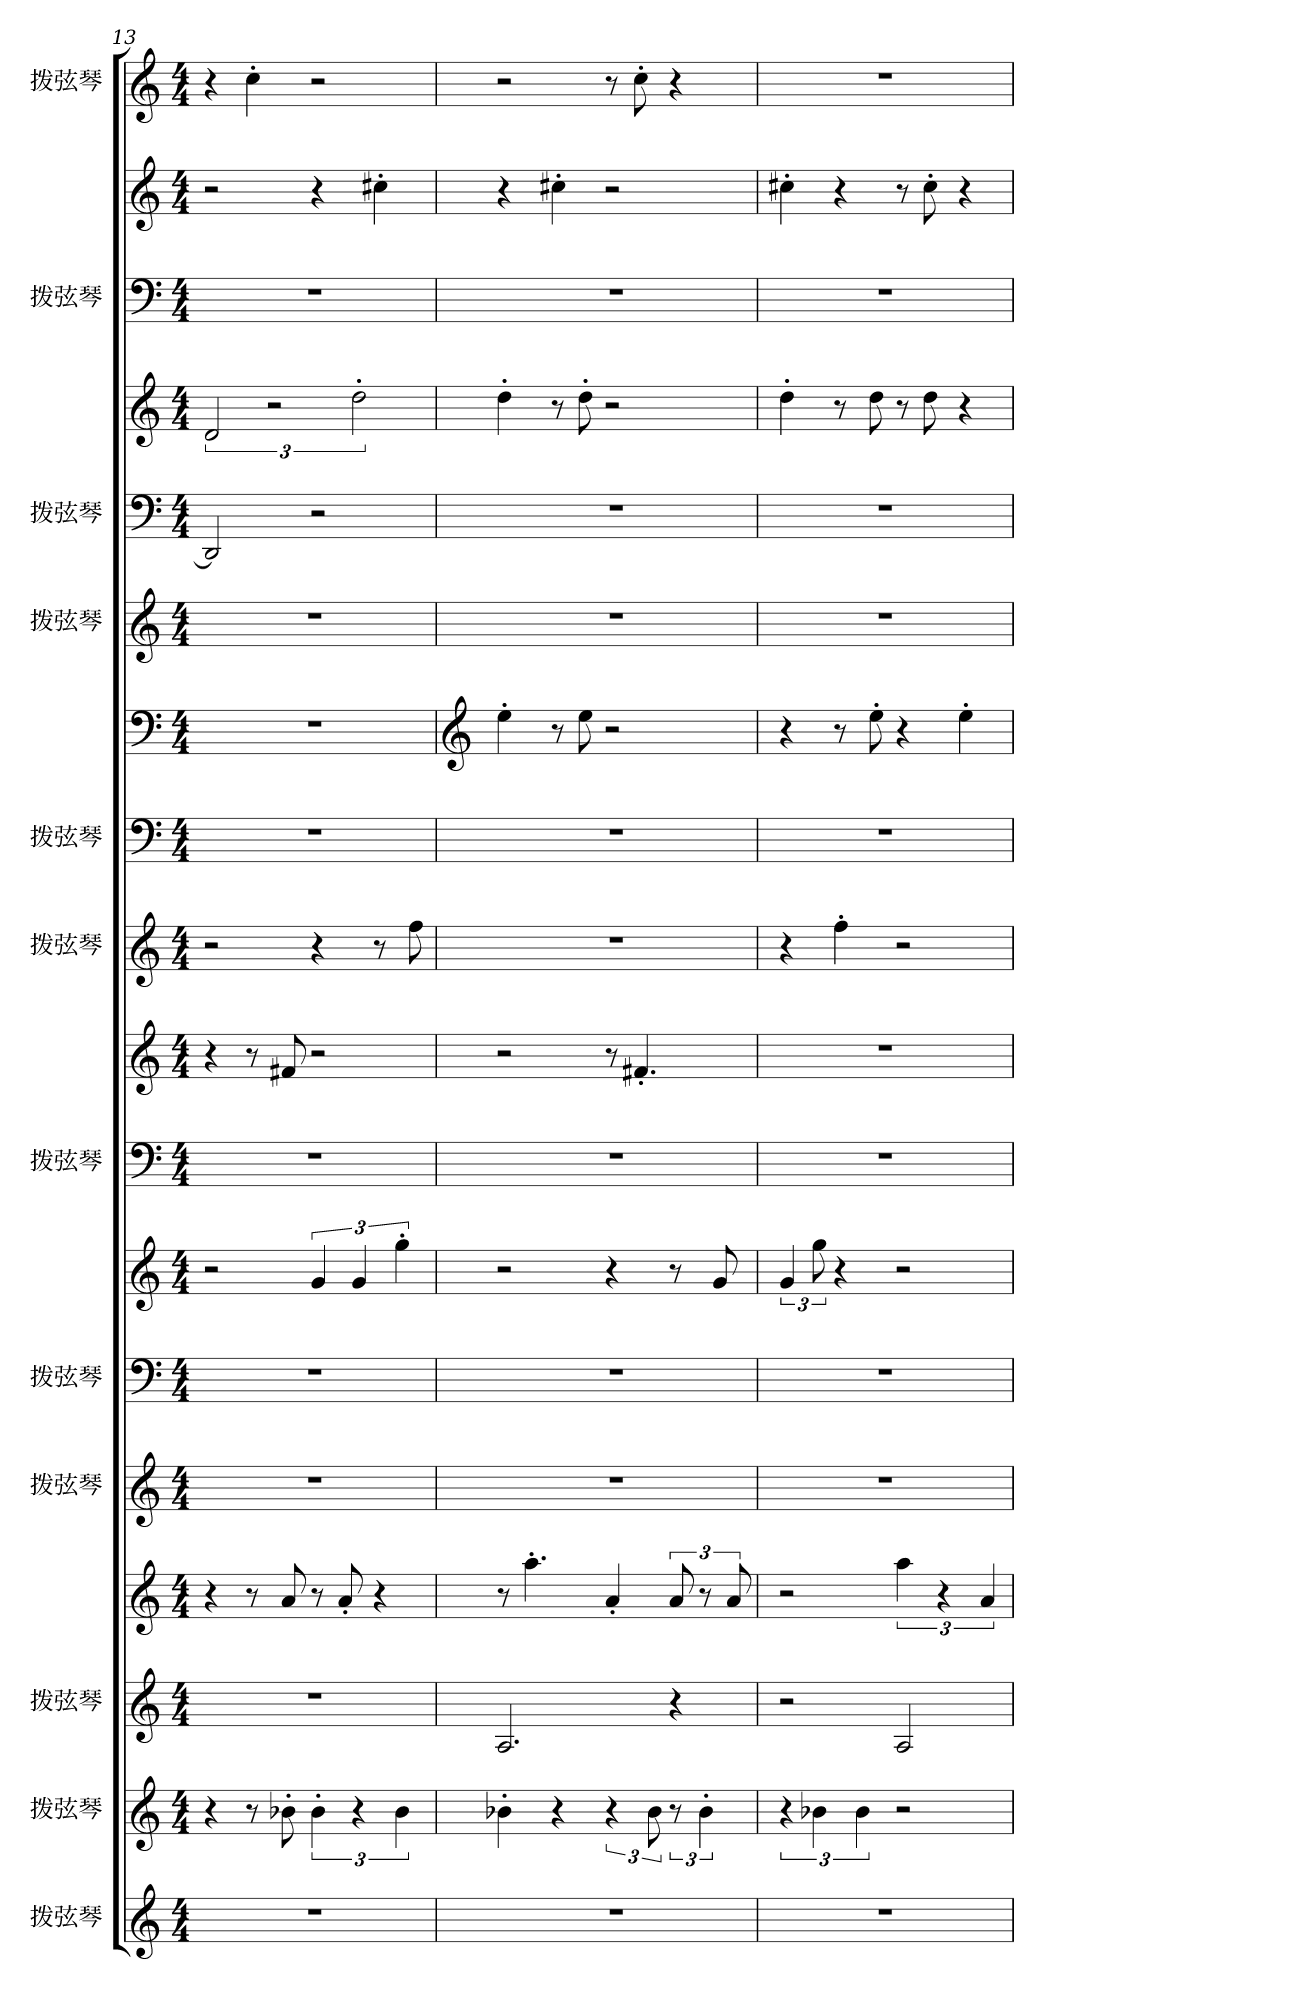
**kern	**kern	**kern	**kern	**kern	**kern	**kern	**kern	**kern	**kern	**kern	**kern	**kern	**kern	**kern	**kern	**kern	**kern
*part12	*part11	*part10	*part10	*part9	*part8	*part8	*part7	*part7	*part6	*part5	*part5	*part4	*part3	*part3	*part2	*part2	*part1
*staff18	*staff17	*staff16	*staff15	*staff14	*staff13	*staff12	*staff11	*staff10	*staff9	*staff8	*staff7	*staff6	*staff5	*staff4	*staff3	*staff2	*staff1
*I"拨弦琴	*I"拨弦琴	*I"拨弦琴	*	*I"拨弦琴	*I"拨弦琴	*	*I"拨弦琴	*	*I"拨弦琴	*I"拨弦琴	*	*I"拨弦琴	*I"拨弦琴	*	*I"拨弦琴	*	*I"拨弦琴
*clefG2	*clefG2	*clefG2	*clefG2	*clefG2	*clefF4	*clefG2	*clefF4	*clefG2	*clefG2	*clefF4	*clefF4	*clefG2	*clefF4	*clefG2	*clefF4	*clefG2	*clefG2
*k[]	*k[]	*k[]	*k[]	*k[]	*k[]	*k[]	*k[]	*k[]	*k[]	*k[]	*k[]	*k[]	*k[]	*k[]	*k[]	*k[]	*k[]
*M4/4	*M4/4	*M4/4	*M4/4	*M4/4	*M4/4	*M4/4	*M4/4	*M4/4	*M4/4	*M4/4	*M4/4	*M4/4	*M4/4	*M4/4	*M4/4	*M4/4	*M4/4
=13	=13	=13	=13	=13	=13	=13	=13	=13	=13	=13	=13	=13	=13	=13	=13	=13	=13
1r	4r	1r	4r	1r	1r	2r	1r	4r	2r	1r	1r	1r	2DD/]	3d/	1r	2r	4r
.	8r	.	8r	.	.	.	.	8r	.	.	.	.	.	.	.	.	4cc'\
.	.	.	.	.	.	.	.	.	.	.	.	.	.	3r	.	.	.
.	8b-X'\	.	8a/	.	.	.	.	8f#X/	.	.	.	.	.	.	.	.	.
.	6b-'\	.	8r	.	.	6g/	.	2r	4r	.	.	.	2r	.	.	4r	2r
.	.	.	8a'/	.	.	.	.	.	.	.	.	.	.	.	.	.	.
.	6r	.	.	.	.	6g/	.	.	.	.	.	.	.	3dd'\	.	.	.
.	.	.	4r	.	.	.	.	.	8r	.	.	.	.	.	.	4cc#X'\	.
.	6b-\	.	.	.	.	6gg'\	.	.	.	.	.	.	.	.	.	.	.
.	.	.	.	.	.	.	.	.	8ff\	.	.	.	.	.	.	.	.
!!LO:PB:g=z
=14	=14	=14	=14	=14	=14	=14	=14	=14	=14	=14	=14	=14	=14	=14	=14	=14	=14
*	*	*	*	*	*	*	*	*	*	*	*clefG2	*	*	*	*	*	*
1r	4b-X'\	2.A/	8r	1r	1r	2r	1r	2r	1r	1r	4ee'\	1r	1r	4dd'\	1r	4r	2r
.	.	.	4.aa'\	.	.	.	.	.	.	.	.	.	.	.	.	.	.
.	4r	.	.	.	.	.	.	.	.	.	8r	.	.	8r	.	4cc#X'\	.
.	.	.	.	.	.	.	.	.	.	.	8ee\	.	.	8dd'\	.	.	.
.	6r	.	4a'/	.	.	4r	.	8r	.	.	2r	.	.	2r	.	2r	8r
.	.	.	.	.	.	.	.	4.f#X'/	.	.	.	.	.	.	.	.	8cc'\
.	12b-\	.	.	.	.	.	.	.	.	.	.	.	.	.	.	.	.
.	12r	4r	12a/	.	.	8r	.	.	.	.	.	.	.	.	.	.	4r
.	6b-'\	.	12r	.	.	.	.	.	.	.	.	.	.	.	.	.	.
.	.	.	.	.	.	8g/	.	.	.	.	.	.	.	.	.	.	.
.	.	.	12a/	.	.	.	.	.	.	.	.	.	.	.	.	.	.
=15	=15	=15	=15	=15	=15	=15	=15	=15	=15	=15	=15	=15	=15	=15	=15	=15	=15
1r	6r	2r	2r	1r	1r	6g/	1r	1r	4r	1r	4r	1r	1r	4dd'\	1r	4cc#X'\	1r
.	6b-X\	.	.	.	.	12gg\	.	.	.	.	.	.	.	.	.	.	.
.	.	.	.	.	.	4r	.	.	4ff'\	.	8r	.	.	8r	.	4r	.
.	6b-\	.	.	.	.	.	.	.	.	.	.	.	.	.	.	.	.
.	.	.	.	.	.	.	.	.	.	.	8ee'\	.	.	8dd\	.	.	.
.	2r	2A/	6aa\	.	.	2r	.	.	2r	.	4r	.	.	8r	.	8r	.
.	.	.	.	.	.	.	.	.	.	.	.	.	.	8dd\	.	8cc#'\	.
.	.	.	6r	.	.	.	.	.	.	.	.	.	.	.	.	.	.
.	.	.	.	.	.	.	.	.	.	.	4ee'\	.	.	4r	.	4r	.
.	.	.	6a/	.	.	.	.	.	.	.	.	.	.	.	.	.	.
=	=	=	=	=	=	=	=	=	=	=	=	=	=	=	=	=	=
*-	*-	*-	*-	*-	*-	*-	*-	*-	*-	*-	*-	*-	*-	*-	*-	*-	*-
